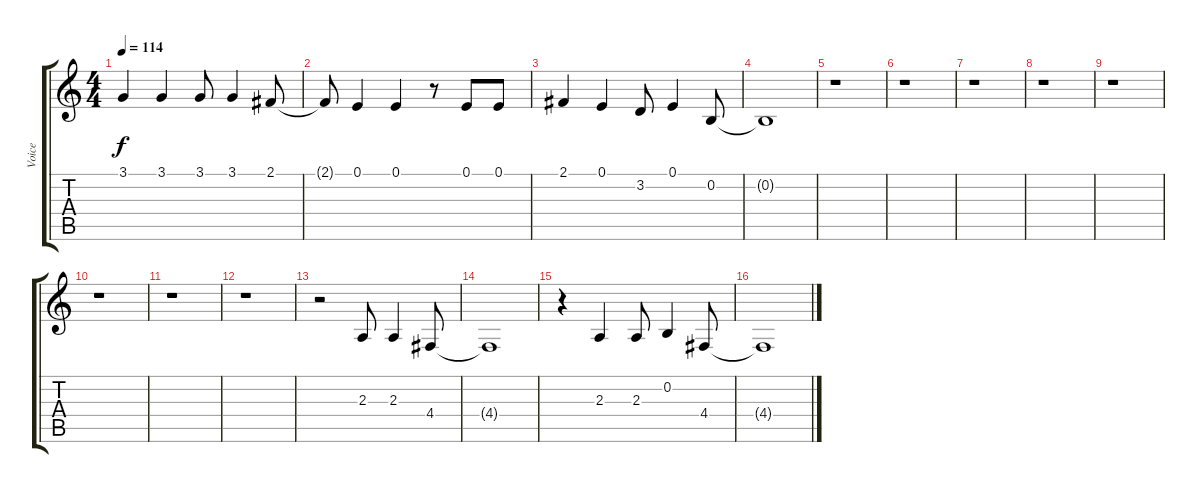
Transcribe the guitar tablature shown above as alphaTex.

\track ("Voice               " "Voice     ") {instrument sopranosax}
\staff {score tabs}
\tuning (E4 B3 G3 D3 A2 E2) {hide}
\ts (4 4)
\tempo 114
\clef g2
\ks c
3.1.4{dy f} 3.1.4 3.1.8 3.1.4 2.1.8 |
2.1{t}.8 0.1.4 0.1.4 r.8 0.1.8 0.1.8 |
2.1.4 0.1.4 3.2.8 0.1.4 0.2.8 |
0.2{t}.1 |
r.1 |
r.1 |
r.1 |
r.1 |
r.1 |
r.1 |
r.1 |
r.1 |
r.2 2.3.8 2.3.4 4.4.8 |
4.4{t}.1 |
r.4 2.3.4 2.3.8 0.2.4 4.4.8 |
4.4{t}.1
